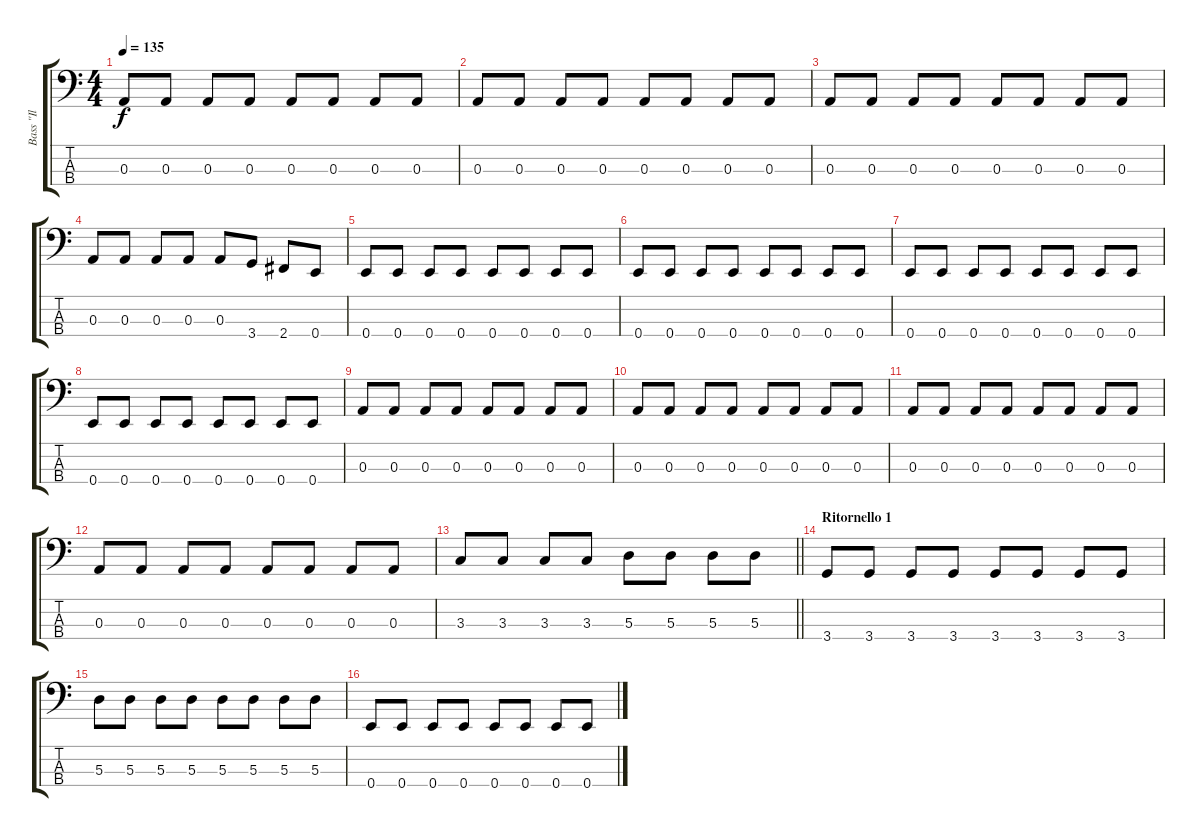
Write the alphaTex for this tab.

\track ("Bass ''Il Gallo''" "Bass ''Il ") {instrument electricbasspick}
\staff {score tabs}
\tuning (G2 D2 A1 E1) {hide}
\ts (4 4)
\tempo 135
\clef f4
\ks c
0.3.8{dy f} 0.3.8 0.3.8 0.3.8 0.3.8 0.3.8 0.3.8 0.3.8 |
0.3.8 0.3.8 0.3.8 0.3.8 0.3.8 0.3.8 0.3.8 0.3.8 |
0.3.8 0.3.8 0.3.8 0.3.8 0.3.8 0.3.8 0.3.8 0.3.8 |
0.3.8 0.3.8 0.3.8 0.3.8 0.3.8 3.4.8 2.4.8 0.4.8 |
0.4.8 0.4.8 0.4.8 0.4.8 0.4.8 0.4.8 0.4.8 0.4.8 |
0.4.8 0.4.8 0.4.8 0.4.8 0.4.8 0.4.8 0.4.8 0.4.8 |
0.4.8 0.4.8 0.4.8 0.4.8 0.4.8 0.4.8 0.4.8 0.4.8 |
0.4.8 0.4.8 0.4.8 0.4.8 0.4.8 0.4.8 0.4.8 0.4.8 |
0.3.8 0.3.8 0.3.8 0.3.8 0.3.8 0.3.8 0.3.8 0.3.8 |
0.3.8 0.3.8 0.3.8 0.3.8 0.3.8 0.3.8 0.3.8 0.3.8 |
0.3.8 0.3.8 0.3.8 0.3.8 0.3.8 0.3.8 0.3.8 0.3.8 |
0.3.8 0.3.8 0.3.8 0.3.8 0.3.8 0.3.8 0.3.8 0.3.8 |
\barLineRight lightlight
3.3.8 3.3.8 3.3.8 3.3.8 5.3.8 5.3.8 5.3.8 5.3.8 |
\section ("" "Ritornello 1")
3.4.8 3.4.8 3.4.8 3.4.8 3.4.8 3.4.8 3.4.8 3.4.8 |
5.3.8 5.3.8 5.3.8 5.3.8 5.3.8 5.3.8 5.3.8 5.3.8 |
0.4.8 0.4.8 0.4.8 0.4.8 0.4.8 0.4.8 0.4.8 0.4.8
